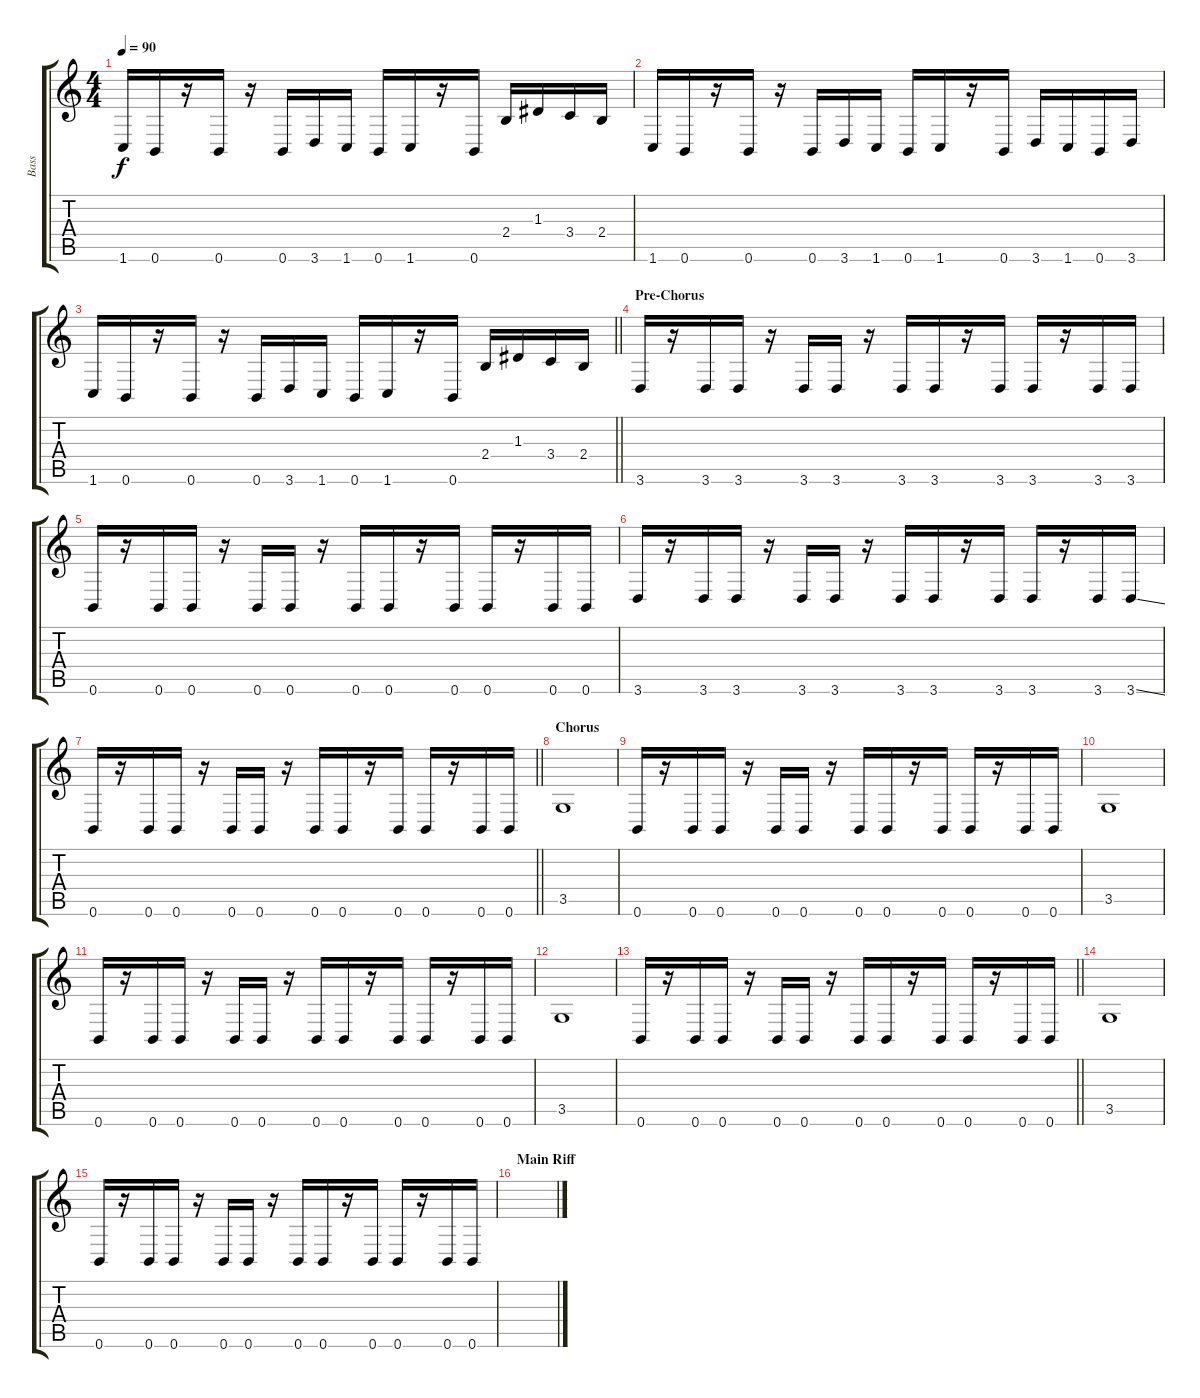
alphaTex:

\track ("Bass" "Bass") {instrument electricbassfinger}
\staff {score tabs}
\tuning (B3 Gb3 D3 A2 E2 B1) {hide}
\ts (4 4)
\tempo 90
\clef g2
\ks c
1.6.16{dy f} 0.6.16 r.16 0.6.16 r.16 0.6.16 3.6.16 1.6.16 0.6.16 1.6.16 r.16 0.6.16 2.4.16 1.3.16 3.4.16 2.4.16 |
1.6.16 0.6.16 r.16 0.6.16 r.16 0.6.16 3.6.16 1.6.16 0.6.16 1.6.16 r.16 0.6.16 3.6.16 1.6.16 0.6.16 3.6.16 |
\barLineRight lightlight
1.6.16 0.6.16 r.16 0.6.16 r.16 0.6.16 3.6.16 1.6.16 0.6.16 1.6.16 r.16 0.6.16 2.4.16 1.3.16 3.4.16 2.4.16 |
\section ("" "Pre-Chorus")
3.6.16 r.16 3.6.16 3.6.16 r.16 3.6.16 3.6.16 r.16 3.6.16 3.6.16 r.16 3.6.16 3.6.16 r.16 3.6.16 3.6.16 |
0.6.16 r.16 0.6.16 0.6.16 r.16 0.6.16 0.6.16 r.16 0.6.16 0.6.16 r.16 0.6.16 0.6.16 r.16 0.6.16 0.6.16 |
3.6.16 r.16 3.6.16 3.6.16 r.16 3.6.16 3.6.16 r.16 3.6.16 3.6.16 r.16 3.6.16 3.6.16 r.16 3.6.16 3.6{ss}.16 |
\barLineRight lightlight
0.6.16 r.16 0.6.16 0.6.16 r.16 0.6.16 0.6.16 r.16 0.6.16 0.6.16 r.16 0.6.16 0.6.16 r.16 0.6.16 0.6.16 |
\section ("" "Chorus")
3.5.1 |
0.6.16 r.16 0.6.16 0.6.16 r.16 0.6.16 0.6.16 r.16 0.6.16 0.6.16 r.16 0.6.16 0.6.16 r.16 0.6.16 0.6.16 |
3.5.1 |
0.6.16 r.16 0.6.16 0.6.16 r.16 0.6.16 0.6.16 r.16 0.6.16 0.6.16 r.16 0.6.16 0.6.16 r.16 0.6.16 0.6.16 |
3.5.1 |
\barLineRight lightlight
0.6.16 r.16 0.6.16 0.6.16 r.16 0.6.16 0.6.16 r.16 0.6.16 0.6.16 r.16 0.6.16 0.6.16 r.16 0.6.16 0.6.16 |
3.5.1 |
0.6.16 r.16 0.6.16 0.6.16 r.16 0.6.16 0.6.16 r.16 0.6.16 0.6.16 r.16 0.6.16 0.6.16 r.16 0.6.16 0.6.16 |
\section ("" "Main Riff")
